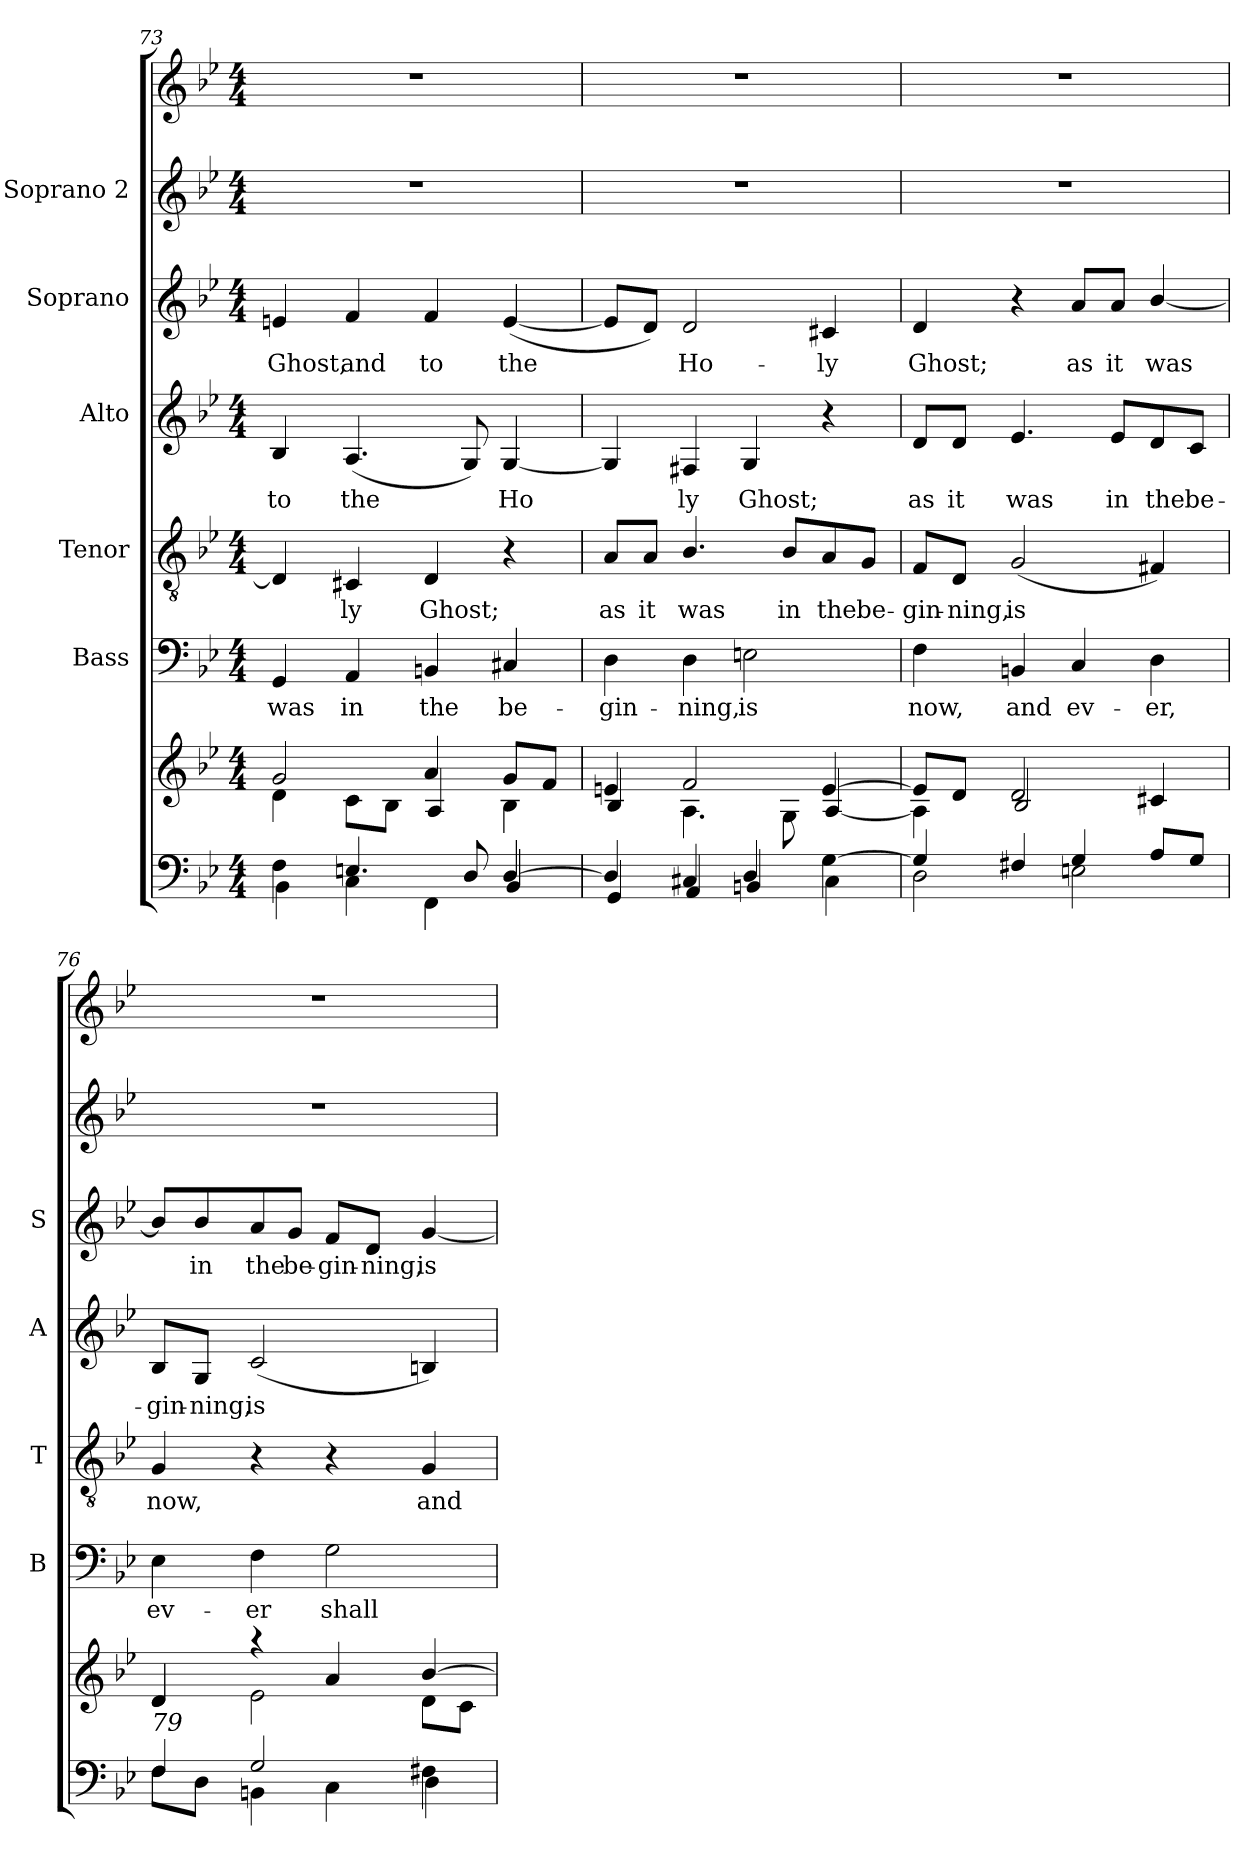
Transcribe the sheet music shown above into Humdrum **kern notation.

**kern	**kern	**kern	**text	**kern	**text	**kern	**text	**kern	**text	**kern	**kern
*part7	*part6	*part5	*part5	*part4	*part4	*part3	*part3	*part2	*part2	*part1	*part1
*staff8	*staff7	*staff6	*staff6	*staff5	*staff5	*staff4	*staff4	*staff3	*staff3	*staff2	*staff1
*	*	*I"Bass	*	*I"Tenor	*	*I"Alto	*	*I"Soprano	*	*I"Soprano 2	*
*	*	*I'B	*	*I'T	*	*I'A	*	*I'S	*	*	*
!!LO:PB:g=z
*clefF4	*clefG2	*clefF4	*	*clefGv2	*	*clefG2	*	*clefG2	*	*clefG2	*clefG2
*k[b-e-]	*k[b-e-]	*k[b-e-]	*	*k[b-e-]	*	*k[b-e-]	*	*k[b-e-]	*	*k[b-e-]	*k[b-e-]
*B-:	*B-:	*B-:	*	*B-:	*	*B-:	*	*B-:	*	*B-:	*B-:
*M4/4	*M4/4	*M4/4	*	*M4/4	*	*M4/4	*	*M4/4	*	*M4/4	*M4/4
=73	=73	=73	=73	=73	=73	=73	=73	=73	=73	=73	=73
*^	*^	*	*	*	*	*	*	*	*	*	*
!	!	!	!	!	!LO:LY:b	!	!	!	!LO:LY:b	!	!LO:LY:b	!	!
4F\	4BB-\	2g/	4d\	4GG/	was	4D/]	.	4B-/	to	4en/	Ghost,	1r	1r
!	!	!	!	!	!LO:LY:b	!	!LO:LY:b	!	!LO:LY:b	!	!LO:LY:b	!	!
4.En/	4C\	.	8c\L	4AA/	in	4C#X/	ly	(<4.A/	the	4f/	and	.	.
.	.	.	8B-\J	.	.	.	.	.	.	.	.	.	.
!	!	!	!	!	!LO:LY:b	!	!LO:LY:b	!	!	!	!LO:LY:b	!	!
.	4FF\	4a/	4A/	4BBn/	the	4D/	Ghost;	.	.	4f/	to	.	.
8D/	.	.	.	.	.	.	.	8G/)	.	.	.	.	.
!	!	!	!	!	!LO:LY:b	!	!	!	!LO:LY:b	!	!LO:LY:b	!	!
[4D/	4BB-/	8g/L	4B-\	4C#X/	be-	4r	.	[4G/	Ho­	(<[4e/	the	.	.
.	.	8f/J	.	.	.	.	.	.	.	.	.	.	.
=74	=74	=74	=74	=74	=74	=74	=74	=74	=74	=74	=74	=74	=74
!	!	!	!	!	!LO:LY:b	!	!LO:LY:b	!	!	!	!	!	!
4D/]	4GG/	4en/	4B-/	4D\	-gin-	8A/L	as	4G/]	.	8e/L]	.	1r	1r
!	!	!	!	!	!	!	!LO:LY:b	!	!	!	!	!	!
.	.	.	.	.	.	8A/J	it	.	.	8d/J)	.	.	.
!	!	!	!	!	!LO:LY:b	!	!LO:LY:b	!	!LO:LY:b	!	!LO:LY:b	!	!
4C#X/	4AA/	2f/	4.A\	4D\	-ning,	4.B-/	was	4F#X/	ly	2d/	Ho-	.	.
!	!	!	!	!	!LO:LY:b	!	!	!	!LO:LY:b	!	!	!	!
4D/	4BBn/	.	.	2En\	is	.	.	4G/	Ghost;	.	.	.	.
!	!	!	!	!	!	!	!LO:LY:b	!	!	!	!	!	!
.	.	.	8G\	.	.	8B-/L	in	.	.	.	.	.	.
!	!	!	!	!	!	!	!LO:LY:b	!	!	!	!LO:LY:b	!	!
[4G\	4C#\	[4e/	[4A/	.	.	8A/	the	4r	.	4c#X/	-ly	.	.
!	!	!	!	!	!	!	!LO:LY:b	!	!	!	!	!	!
.	.	.	.	.	.	8G/J	be-	.	.	.	.	.	.
=75	=75	=75	=75	=75	=75	=75	=75	=75	=75	=75	=75	=75	=75
!	!	!	!	!	!LO:LY:b	!	!LO:LY:b	!	!LO:LY:b	!	!LO:LY:b	!	!
4G/]	2D\	8e/L]	4A\]	4F\	now,	8F/L	-gin-	8d/L	as	4d/	Ghost;	1r	1r
!	!	!	!	!	!	!	!LO:LY:b	!	!LO:LY:b	!	!	!	!
.	.	8d/J	.	.	.	8D/J	-ning,	8d/J	it	.	.	.	.
!	!	!	!	!	!LO:LY:b	!	!LO:LY:b	!	!LO:LY:b	!	!	!	!
4F#X/	.	2d/	2B-/	4BBn/	and	(<2G/	is	4.e-/	was	4r	.	.	.
!	!	!	!	!	!LO:LY:b	!	!	!	!	!	!LO:LY:b	!	!
4G/	2En\	.	.	4C/	ev-	.	.	.	.	8a/L	as	.	.
!	!	!	!	!	!	!	!	!	!LO:LY:b	!	!LO:LY:b	!	!
.	.	.	.	.	.	.	.	8e-/L	in	8a/J	it	.	.
!	!	!	!	!	!LO:LY:b	!	!	!	!LO:LY:b	!	!LO:LY:b	!	!
8A/L	.	4c#X/	4ryy	4D\	-er,	4F#X/)	.	8d/	the	[4b-/	was	.	.
!	!	!	!	!	!	!	!	!	!LO:LY:b	!	!	!	!
8G/J	.	.	.	.	.	.	.	8c/J	be-	.	.	.	.
=76	=76	=76	=76	=76	=76	=76	=76	=76	=76	=76	=76	=76	=76
!LO:TX:a:i:t=79	!	!	!	!	!	!	!	!	!	!	!	!	!
!	!	!	!	!	!LO:LY:b	!	!LO:LY:b	!	!LO:LY:b	!	!	!	!
4F/	8F\L	4d/	4d/	4E-\	ev-	4G/	now,	8B-/L	-gin-	8b-/L]	.	1r	1r
!	!	!	!	!	!	!	!	!	!LO:LY:b	!	!LO:LY:b	!	!
.	8D\J	.	.	.	.	.	.	8G/J	-ning,	8b-/	in	.	.
!	!	!	!	!	!LO:LY:b	!	!	!	!LO:LY:b	!	!LO:LY:b	!	!
2G/	4BBn\	4raa	2e-\	4F\	-er	4r	.	(<2c/	is	8a/	the	.	.
!	!	!	!	!	!	!	!	!	!	!	!LO:LY:b	!	!
.	.	.	.	.	.	.	.	.	.	8g/J	be-	.	.
!	!	!	!	!	!LO:LY:b	!	!	!	!	!	!LO:LY:b	!	!
.	4C\	4a/	.	2G\	shall	4r	.	.	.	8f/L	-gin-	.	.
!	!	!	!	!	!	!	!	!	!	!	!LO:LY:b	!	!
.	.	.	.	.	.	.	.	.	.	8d/J	-ning,	.	.
!	!	!	!	!	!	!	!LO:LY:b	!	!	!	!LO:LY:b	!	!
4F#X\	4D\	[4b-/	8d\L	.	.	4G/	and	4Bn/)	.	[4g/	is	.	.
.	.	.	8c\J	.	.	.	.	.	.	.	.	.	.
*v	*v	*	*	*	*	*	*	*	*	*	*	*	*
*	*v	*v	*	*	*	*	*	*	*	*	*	*
=	=	=	=	=	=	=	=	=	=	=	=
*-	*-	*-	*-	*-	*-	*-	*-	*-	*-	*-	*-
